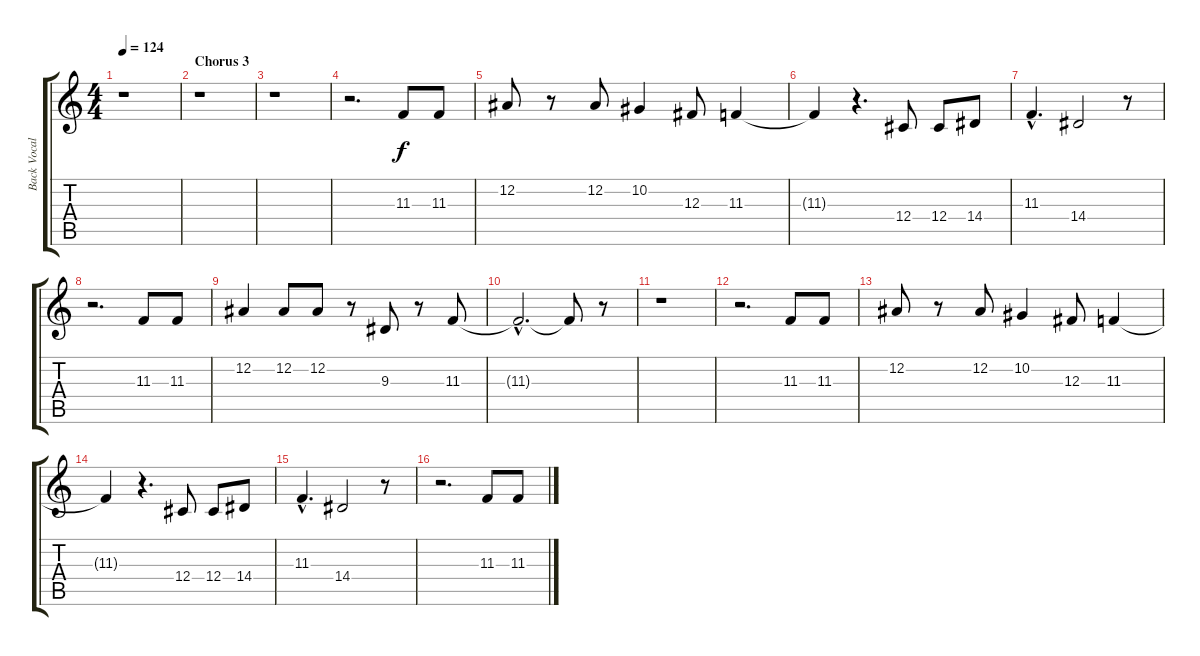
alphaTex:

\track ("Back Vocal" "Back Vocal") {instrument viola}
\staff {score tabs}
\tuning (Eb4 Bb3 Gb3 Db3 Ab2 Eb2) {hide}
\ts (4 4)
\tempo 124
\clef g2
\ks c
r.1{dy f} |
\section ("" "Chorus 3")
r.1 |
r.1 |
r.2{d} 11.3.8 11.3.8 |
12.2.8 r.8 12.2.8 10.2.4 12.3.8 11.3.4 |
11.3{t}.4 r.4{d} 12.4.8 12.4.8 14.4.8 |
11.3{hac}.4{d} 14.4.2 r.8 |
r.2{d} 11.3.8 11.3.8 |
12.2.4 12.2.8 12.2.8 r.8 9.3.8 r.8 11.3.8 |
11.3{hac t}.2{d} 11.3{t}.8 r.8 |
r.1 |
r.2{d} 11.3.8 11.3.8 |
12.2.8 r.8 12.2.8 10.2.4 12.3.8 11.3.4 |
11.3{t}.4 r.4{d} 12.4.8 12.4.8 14.4.8 |
11.3{hac}.4{d} 14.4.2 r.8 |
r.2{d} 11.3.8 11.3.8
